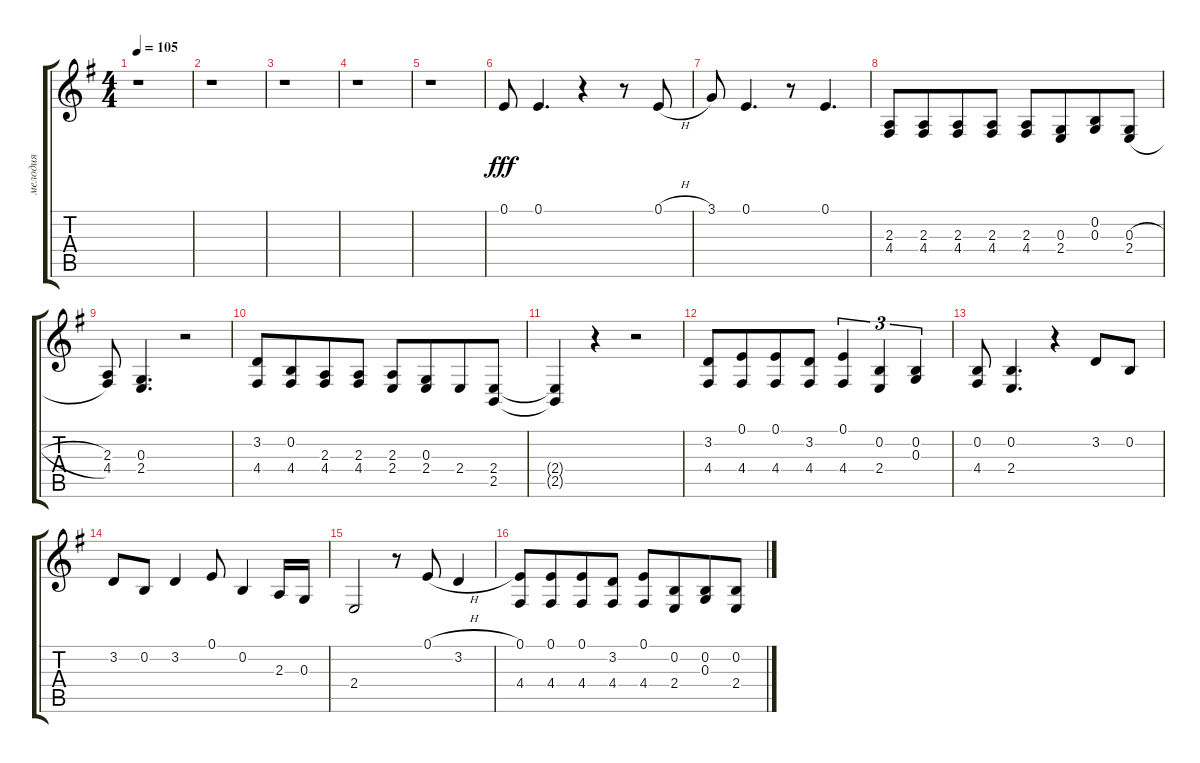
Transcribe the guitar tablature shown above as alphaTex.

\track ("мелодия" "мелодия") {instrument accordion}
\staff {score tabs}
\tuning (E4 B3 G3 D3 A2 E2) {hide}
\ts (4 4)
\tempo 105
\clef g2
\ks eminor
r.1{dy fff} |
r.1 |
r.1 |
r.1 |
r.1 |
0.1.8 0.1.4{d} r.4 r.8 0.1{h}.8 |
3.1.8 0.1.4{d} r.8 0.1.4{d} |
(2.3 4.4).8 (2.3 4.4).8{beam merge} (2.3 4.4).8 (2.3 4.4).8 (2.3 4.4).8 (0.3 2.4).8{beam merge} (0.2 0.3).8 (0.3{h} 2.4{h}).8 |
(2.3 4.4).8 (0.3 2.4).4{d} r.2 |
(3.2 4.4).8 (0.2 4.4).8{beam merge} (2.3 4.4).8 (2.3 4.4).8 (2.3 2.4).8 (0.3 2.4).8{beam merge} 2.4.8 (2.4 2.5).8 |
(2.4{t} 2.5{t}).4 r.4 r.2 |
(3.2 4.4).8 (0.1 4.4).8{beam merge} (0.1 4.4).8 (3.2 4.4).8 (0.1 4.4).4{tu (3 2)} (0.2 2.4).4{tu (3 2)} (0.2 0.3).4{tu (3 2)} |
(0.2 4.4).8 (0.2 2.4).4{d} r.4 3.2.8 0.2.8 |
3.2.8 0.2.8 3.2.4 0.1.8 0.2.4 2.3.16 0.3.16 |
2.4.2 r.8 0.1{h}.8 3.2.4 |
(0.1 4.4).8 (0.1 4.4).8{beam merge} (0.1 4.4).8 (3.2 4.4).8 (0.1 4.4).8 (0.2 2.4).8{beam merge} (0.2 0.3).8 (0.2 2.4{h}).8
